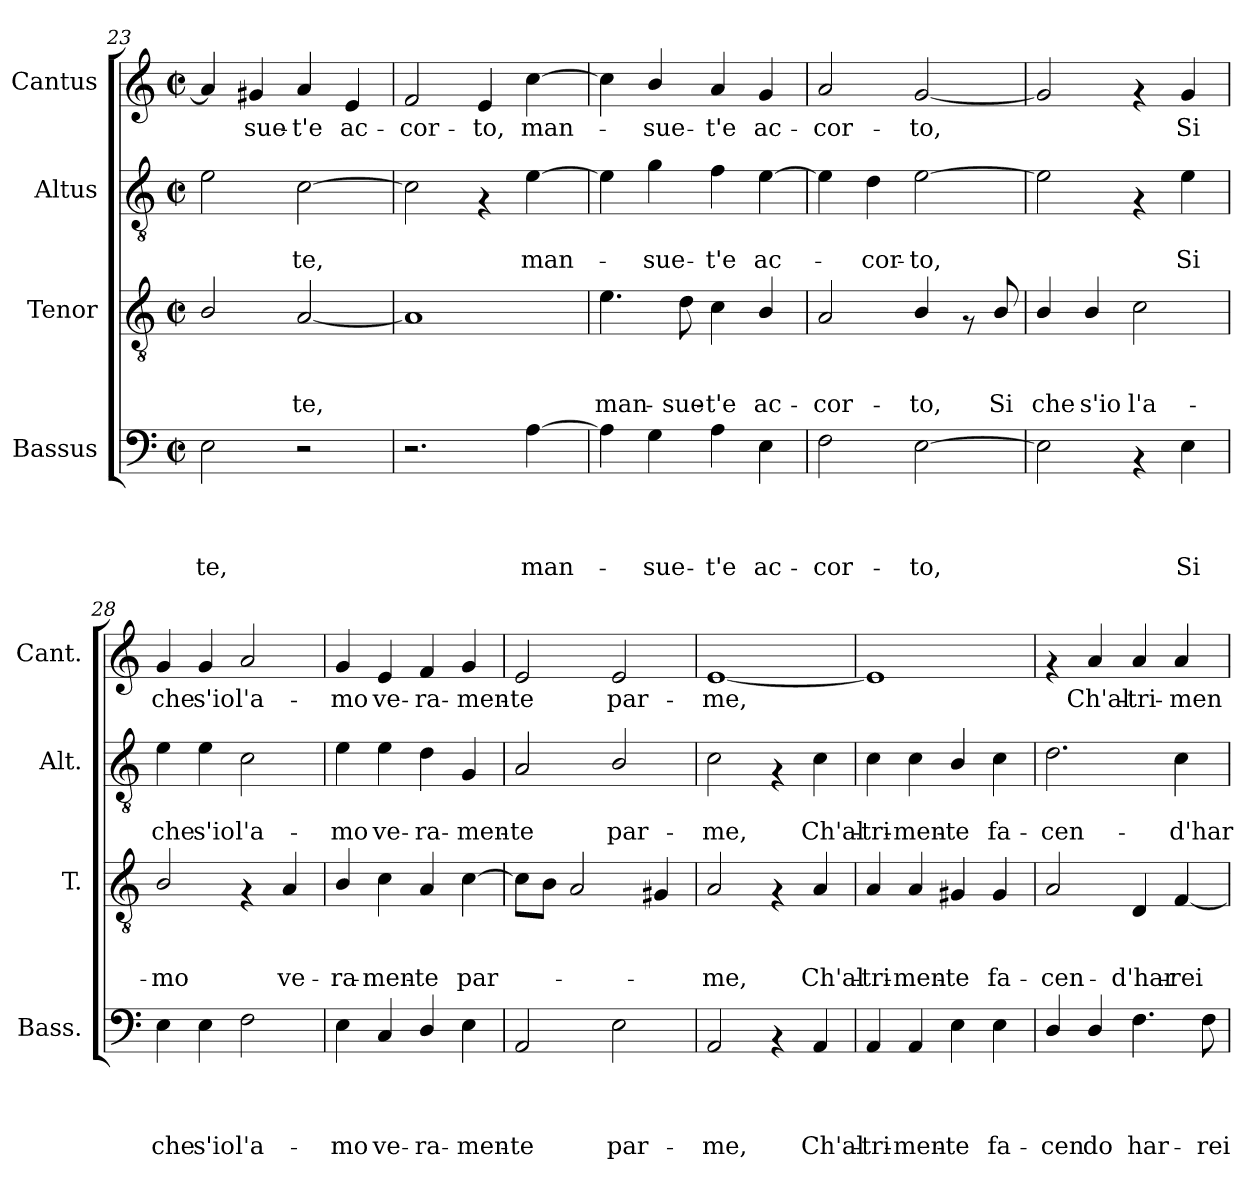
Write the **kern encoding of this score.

**kern	**text	**text	**text	**text	**kern	**text	**text	**text	**kern	**text	**text	**kern	**text
*part4	*part4	*part4	*part4	*part4	*part3	*part3	*part3	*part3	*part2	*part2	*part2	*part1	*part1
*staff4	*staff4	*staff4	*staff4	*staff4	*staff3	*staff3	*staff3	*staff3	*staff2	*staff2	*staff2	*staff1	*staff1
*I"Bassus	*	*	*	*	*I"Tenor	*	*	*	*I"Altus	*	*	*I"Cantus	*
*I'Bass.	*	*	*	*	*I'T.	*	*	*	*I'Alt.	*	*	*I'Cant.	*
*clefF4	*	*	*	*	*clefGv2	*	*	*	*clefGv2	*	*	*clefG2	*
*k[]	*	*	*	*	*k[]	*	*	*	*k[]	*	*	*k[]	*
*C:	*	*	*	*	*C:	*	*	*	*C:	*	*	*C:	*
*M2/2	*	*	*	*	*M2/2	*	*	*	*M2/2	*	*	*M2/2	*
*met(c|)	*	*	*	*	*met(c|)	*	*	*	*met(c|)	*	*	*met(c|)	*
=23	=23	=23	=23	=23	=23	=23	=23	=23	=23	=23	=23	=23	=23
!	!	!	!	!LO:LY:b	!	!	!	!	!	!	!	!	!
2E\	.	.	.	-te,	2B/	.	.	.	2e\	.	.	4a/]	.
!	!	!	!	!	!	!	!	!	!	!	!	!	!LO:LY:b
.	.	.	.	.	.	.	.	.	.	.	.	4g#X/	-sue-
!	!	!	!	!	!	!	!	!LO:LY:b	!	!	!LO:LY:b	!	!LO:LY:b
2r	.	.	.	.	[<2A/	.	.	-te,	[>2c\	.	-te,	4a/	-t'e
!	!	!	!	!	!	!	!	!	!	!	!	!	!LO:LY:b
.	.	.	.	.	.	.	.	.	.	.	.	4e/	ac-
=24	=24	=24	=24	=24	=24	=24	=24	=24	=24	=24	=24	=24	=24
!	!	!	!	!	!	!	!	!	!	!	!	!	!LO:LY:b
2.r	.	.	.	.	1A]	.	.	.	2c\]	.	.	2f/	-cor-
!	!	!	!	!	!	!	!	!	!	!	!	!	!LO:LY:b
.	.	.	.	.	.	.	.	.	4rF	.	.	4e/	-to,
!	!	!	!	!LO:LY:b	!	!	!	!	!	!	!LO:LY:b	!	!LO:LY:b
[>4A\	.	.	.	man-	.	.	.	.	[>4e\	.	man-	[>4cc\	man-
=25	=25	=25	=25	=25	=25	=25	=25	=25	=25	=25	=25	=25	=25
!	!	!	!	!	!	!	!	!LO:LY:b	!	!	!	!	!
4A\]	.	.	.	.	4.e\	.	.	man-	4e\]	.	.	4cc\]	.
!	!	!	!	!LO:LY:b	!	!	!	!	!	!	!LO:LY:b	!	!LO:LY:b
4G\	.	.	.	-sue-	.	.	.	.	4g\	.	-sue-	4b/	-sue-
!	!	!	!	!	!	!	!	!LO:LY:b	!	!	!	!	!
.	.	.	.	.	8d\	.	.	-sue-	.	.	.	.	.
!	!	!	!	!LO:LY:b	!	!	!	!LO:LY:b	!	!	!LO:LY:b	!	!LO:LY:b
4A\	.	.	.	-t'e	4c\	.	.	-t'e	4f\	.	-t'e	4a/	-t'e
!	!	!	!	!LO:LY:b	!	!	!	!LO:LY:b	!	!	!LO:LY:b	!	!LO:LY:b
4E\	.	.	.	ac-	4B/	.	.	ac-	[>4e\	.	ac-	4g/	ac-
=26	=26	=26	=26	=26	=26	=26	=26	=26	=26	=26	=26	=26	=26
!	!	!	!	!LO:LY:b	!	!	!	!LO:LY:b	!	!	!	!	!LO:LY:b
2F\	.	.	.	-cor-	2A/	.	.	-cor-	4e\]	.	.	2a/	-cor-
!	!	!	!	!	!	!	!	!	!	!	!LO:LY:b	!	!
.	.	.	.	.	.	.	.	.	4d\	.	-cor-	.	.
!	!	!	!	!LO:LY:b	!	!	!	!LO:LY:b	!	!	!LO:LY:b	!	!LO:LY:b
[<2E\	.	.	.	-to,	4B/	.	.	-to,	[<2e\	.	-to,	[<2g/	-to,
.	.	.	.	.	8rF	.	.	.	.	.	.	.	.
!	!	!	!	!	!	!	!	!LO:LY:b	!	!	!	!	!
.	.	.	.	.	8B/	.	.	Si	.	.	.	.	.
!!LO:LB:g=z
=27	=27	=27	=27	=27	=27	=27	=27	=27	=27	=27	=27	=27	=27
!	!	!	!	!	!	!	!	!LO:LY:b	!	!	!	!	!
2E\]	.	.	.	.	4B/	.	.	che	2e\]	.	.	2g/]	.
!	!	!	!	!	!	!	!	!LO:LY:b	!	!	!	!	!
.	.	.	.	.	4B/	.	.	s'io	.	.	.	.	.
!	!	!	!	!	!	!	!	!LO:LY:b	!	!	!	!	!
4rAA	.	.	.	.	2c\	.	.	l'a-	4rF	.	.	4rf	.
!	!	!	!	!LO:LY:b	!	!	!	!	!	!	!LO:LY:b	!	!LO:LY:b
4E\	.	.	.	Si	.	.	.	.	4e\	.	Si	4g/	Si
=28	=28	=28	=28	=28	=28	=28	=28	=28	=28	=28	=28	=28	=28
!	!	!	!	!LO:LY:b	!	!	!	!LO:LY:b	!	!	!LO:LY:b	!	!LO:LY:b
4E\	.	.	.	che	2B/	.	.	-mo	4e\	.	che	4g/	che
!	!	!	!	!LO:LY:b	!	!	!	!	!	!	!LO:LY:b	!	!LO:LY:b
4E\	.	.	.	s'io	.	.	.	.	4e\	.	s'io	4g/	s'io
!	!	!	!	!LO:LY:b	!	!	!	!	!	!	!LO:LY:b	!	!LO:LY:b
2F\	.	.	.	l'a-	4rF	.	.	.	2c\	.	l'a-	2a/	l'a-
!	!	!	!	!	!	!	!	!LO:LY:b	!	!	!	!	!
.	.	.	.	.	4A/	.	.	ve-	.	.	.	.	.
=29	=29	=29	=29	=29	=29	=29	=29	=29	=29	=29	=29	=29	=29
!	!	!	!	!LO:LY:b	!	!	!	!LO:LY:b	!	!	!LO:LY:b	!	!LO:LY:b
4E\	.	.	.	-mo	4B/	.	.	-ra-	4e\	.	-mo	4g/	-mo
!	!	!	!	!LO:LY:b	!	!	!	!LO:LY:b	!	!	!LO:LY:b	!	!LO:LY:b
4C/	.	.	.	ve-	4c\	.	.	-men-	4e\	.	ve-	4e/	ve-
!	!	!	!	!LO:LY:b	!	!	!	!LO:LY:b	!	!	!LO:LY:b	!	!LO:LY:b
4D/	.	.	.	-ra-	4A/	.	.	-te	4d\	.	-ra-	4f/	-ra-
!	!	!	!	!LO:LY:b	!	!	!	!LO:LY:b	!	!	!LO:LY:b	!	!LO:LY:b
4E\	.	.	.	-men-	[>4c\	.	.	par-	4G/	.	-men-	4g/	-men-
=30	=30	=30	=30	=30	=30	=30	=30	=30	=30	=30	=30	=30	=30
!	!	!	!	!LO:LY:b	!	!	!	!	!	!	!LO:LY:b	!	!LO:LY:b
2AA/	.	.	.	-te	8c\L]	.	.	.	2A/	.	-te	2e/	-te
.	.	.	.	.	8B\J	.	.	.	.	.	.	.	.
.	.	.	.	.	2A/	.	.	.	.	.	.	.	.
!	!	!	!	!LO:LY:b	!	!	!	!	!	!	!LO:LY:b	!	!LO:LY:b
2E\	.	.	.	par-	.	.	.	.	2B/	.	par-	2e/	par-
.	.	.	.	.	4G#X/	.	.	.	.	.	.	.	.
=31	=31	=31	=31	=31	=31	=31	=31	=31	=31	=31	=31	=31	=31
!	!	!	!	!LO:LY:b	!	!	!	!LO:LY:b	!	!	!LO:LY:b	!	!LO:LY:b
2AA/	.	.	.	-me,	2A/	.	.	-me,	2c\	.	-me,	[<1e	-me,
4rAA	.	.	.	.	4rF	.	.	.	4rF	.	.	.	.
!	!	!	!	!LO:LY:b	!	!	!	!LO:LY:b	!	!	!LO:LY:b	!	!
4AA/	.	.	.	Ch'al-	4A/	.	.	Ch'al-	4c\	.	Ch'al-	.	.
=32	=32	=32	=32	=32	=32	=32	=32	=32	=32	=32	=32	=32	=32
!	!	!	!	!LO:LY:b	!	!	!	!LO:LY:b	!	!	!LO:LY:b	!	!
4AA/	.	.	.	-tri-	4A/	.	.	-tri-	4c\	.	-tri-	1e]	.
!	!	!	!	!LO:LY:b	!	!	!	!LO:LY:b	!	!	!LO:LY:b	!	!
4AA/	.	.	.	-men-	4A/	.	.	-men-	4c\	.	-men-	.	.
!	!	!	!	!LO:LY:b	!	!	!	!LO:LY:b	!	!	!LO:LY:b	!	!
4E\	.	.	.	-te	4G#X/	.	.	-te	4B/	.	-te	.	.
!	!	!	!	!LO:LY:b	!	!	!	!LO:LY:b	!	!	!LO:LY:b	!	!
4E\	.	.	.	fa-	4G#/	.	.	fa-	4c\	.	fa-	.	.
!!LO:PB:g=z
=33	=33	=33	=33	=33	=33	=33	=33	=33	=33	=33	=33	=33	=33
!	!	!	!	!LO:LY:b	!	!	!	!LO:LY:b	!	!	!LO:LY:b	!	!
4D/	.	.	.	-cen	2A/	.	.	-cen-	2.d\	.	-cen-	4rf	.
!	!	!	!	!LO:LY:b	!	!	!	!	!	!	!	!	!LO:LY:b
4D/	.	.	.	do	.	.	.	.	.	.	.	4a/	Ch'al-
!	!	!	!	!LO:LY:b	!	!	!	!LO:LY:b	!	!	!	!	!LO:LY:b
4.F\	.	.	.	har-	4D/	.	.	-d'har-	.	.	.	4a/	-tri-
!	!	!	!	!	!	!	!	!LO:LY:b	!	!	!LO:LY:b	!	!LO:LY:b
.	.	.	.	.	[<4F/	.	.	-rei	4c\	.	-d'har-	4a/	-men-
!	!	!	!	!LO:LY:b	!	!	!	!	!	!	!	!	!
8F\	.	.	.	-rei	.	.	.	.	.	.	.	.	.
=	=	=	=	=	=	=	=	=	=	=	=	=	=
*-	*-	*-	*-	*-	*-	*-	*-	*-	*-	*-	*-	*-	*-
